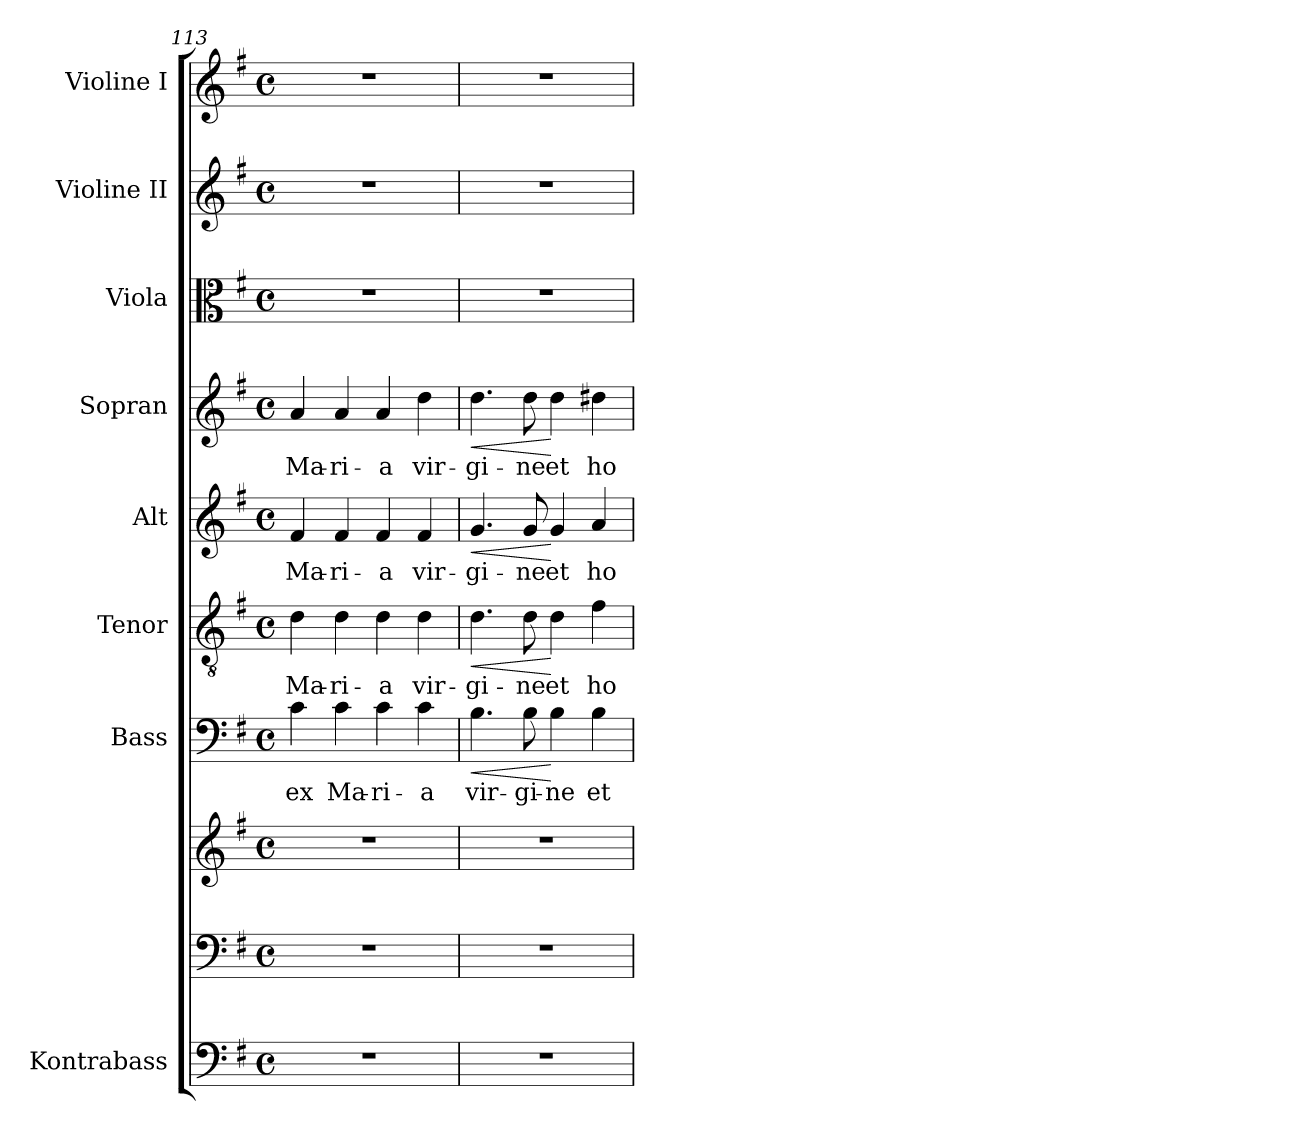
**kern	**kern	**kern	**kern	**text	**dynam	**kern	**text	**dynam	**kern	**text	**dynam	**kern	**text	**dynam	**kern	**kern	**kern
*part9	*part8	*part8	*part7	*part7	*part7	*part6	*part6	*part6	*part5	*part5	*part5	*part4	*part4	*part4	*part3	*part2	*part1
*staff10	*staff9	*staff8	*staff7	*staff7	*staff7	*staff6	*staff6	*staff6	*staff5	*staff5	*staff5	*staff4	*staff4	*staff4	*staff3	*staff2	*staff1
*I"Kontrabass	*	*	*I"Bass	*	*	*I"Tenor	*	*	*I"Alt	*	*	*I"Sopran	*	*	*I"Viola	*I"Violine II	*I"Violine I
*I'Kb.	*	*	*I'B.	*	*	*I'T.	*	*	*I'A.	*	*	*I'S.	*	*	*I'Vla.	*I'Vl. II	*I'Vl. I
*clefF4	*clefF4	*clefG2	*clefF4	*	*	*clefGv2	*	*	*clefG2	*	*	*clefG2	*	*	*clefC3	*clefG2	*clefG2
*ITrd7c12	*	*	*	*	*	*	*	*	*	*	*	*	*	*	*	*	*
*k[f#]	*k[f#]	*k[f#]	*k[f#]	*	*	*k[f#]	*	*	*k[f#]	*	*	*k[f#]	*	*	*k[f#]	*k[f#]	*k[f#]
*G:	*G:	*G:	*G:	*	*	*G:	*	*	*G:	*	*	*G:	*	*	*G:	*G:	*G:
*M4/4	*M4/4	*M4/4	*M4/4	*	*	*M4/4	*	*	*M4/4	*	*	*M4/4	*	*	*M4/4	*M4/4	*M4/4
*met(c)	*met(c)	*met(c)	*met(c)	*	*	*met(c)	*	*	*met(c)	*	*	*met(c)	*	*	*met(c)	*met(c)	*met(c)
=113	=113	=113	=113	=113	=113	=113	=113	=113	=113	=113	=113	=113	=113	=113	=113	=113	=113
!	!	!	!	!LO:LY:b	!	!	!LO:LY:b	!	!	!LO:LY:b	!	!	!LO:LY:b	!	!	!	!
1r	1r	1r	4c\	ex	.	4d\	Ma-	.	4f#/	Ma-	.	4a/	Ma-	.	1r	1r	1r
!	!	!	!	!LO:LY:b	!	!	!LO:LY:b	!	!	!LO:LY:b	!	!	!LO:LY:b	!	!	!	!
.	.	.	4c\	Ma-	.	4d\	-ri-	.	4f#/	-ri-	.	4a/	-ri-	.	.	.	.
!	!	!	!	!LO:LY:b	!	!	!LO:LY:b	!	!	!LO:LY:b	!	!	!LO:LY:b	!	!	!	!
.	.	.	4c\	-ri-	.	4d\	-a	.	4f#/	-a	.	4a/	-a	.	.	.	.
!	!	!	!	!LO:LY:b	!	!	!LO:LY:b	!	!	!LO:LY:b	!	!	!LO:LY:b	!	!	!	!
.	.	.	4c\	-a	.	4d\	vir-	.	4f#/	vir-	.	4dd\	vir-	.	.	.	.
=114	=114	=114	=114	=114	=114	=114	=114	=114	=114	=114	=114	=114	=114	=114	=114	=114	=114
!	!	!	!	!LO:LY:b	!LO:HP:b	!	!LO:LY:b	!LO:HP:b	!	!LO:LY:b	!LO:HP:b	!	!LO:LY:b	!LO:HP:b	!	!	!
1r	1r	1r	4.B\	vir-	<	4.d\	-gi-	<	4.g/	-gi-	<	4.dd\	-gi-	<	1r	1r	1r
!	!	!	!	!LO:LY:b	!	!	!LO:LY:b	!	!	!LO:LY:b	!	!	!LO:LY:b	!	!	!	!
.	.	.	8B\	-gi-	.	8d\	-ne	.	8g/	-ne	.	8dd\	-ne	.	.	.	.
!	!	!	!	!LO:LY:b	!	!	!LO:LY:b	!	!	!LO:LY:b	!	!	!LO:LY:b	!	!	!	!
.	.	.	4B\	-ne	[	4d\	et	[	4g/	et	[	4dd\	et	[	.	.	.
!	!	!	!	!LO:LY:b	!	!	!LO:LY:b	!	!	!LO:LY:b	!	!	!LO:LY:b	!	!	!	!
.	.	.	4B\	et	.	4f#\	ho-	.	4a/	ho-	.	4dd#X\	ho-	.	.	.	.
=	=	=	=	=	=	=	=	=	=	=	=	=	=	=	=	=	=
*-	*-	*-	*-	*-	*-	*-	*-	*-	*-	*-	*-	*-	*-	*-	*-	*-	*-
